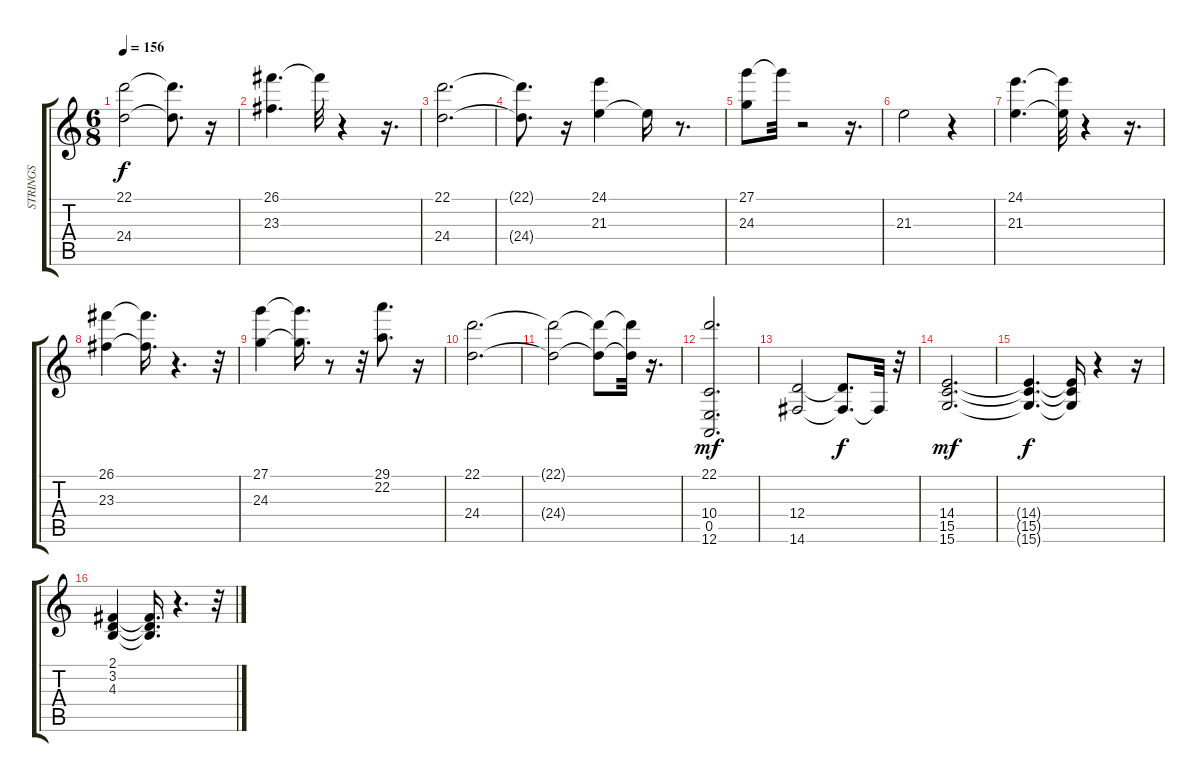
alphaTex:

\track ("STRINGS" "STRINGS") {instrument stringensemble1}
\staff {score tabs}
\tuning (E4 B3 G3 D3 A2 E2) {hide}
\ts (6 8)
\tempo 156
\clef g2
\ks c
(22.1 24.4).2{dy f} (22.1{t} 24.4{t}).8{d} r.16 |
(26.1 23.3).4{d} 26.1{t}.32 r.4 r.16{d} |
(22.1 24.4).2{d} |
(22.1{t} 24.4{t}).8{d} r.16 (24.1 21.3).4 21.3{t}.16 r.8{d} |
(27.1 24.3).8 27.1{t}.32 r.2 r.16{d} |
21.3.2 r.4 |
(24.1 21.3).4{d} (24.1{t} 21.3{t}).32 r.4 r.16{d} |
(26.1 23.3).4 (26.1{t} 23.3{t}).16{d} r.4{d} r.32 |
(27.1 24.3).4 (27.1{t} 24.3{t}).16{d} r.8 r.32 (29.1 22.2).8{d} r.16 |
(22.1 24.4).2{d} |
(22.1{t} 24.4{t}).2 (22.1{t} 24.4{t}).8 (22.1{t} 24.4{t}).32 r.16{d} |
(22.1 10.4 0.5 12.6).2{d dy mf} |
(12.4 14.6).2 (12.4{t} 14.6{t}).8{d dy f} 14.6{t}.32 r.32 |
(14.4 15.5 15.6).2{d dy mf} |
(14.4{t} 15.5{t} 15.6{t}).4{d dy f} (14.4{t} 15.5{t} 15.6{t}).16 r.4 r.16 |
(2.1 3.2 4.3).4 (2.1{t} 3.2{t} 4.3{t}).16{d} r.4{d} r.32
